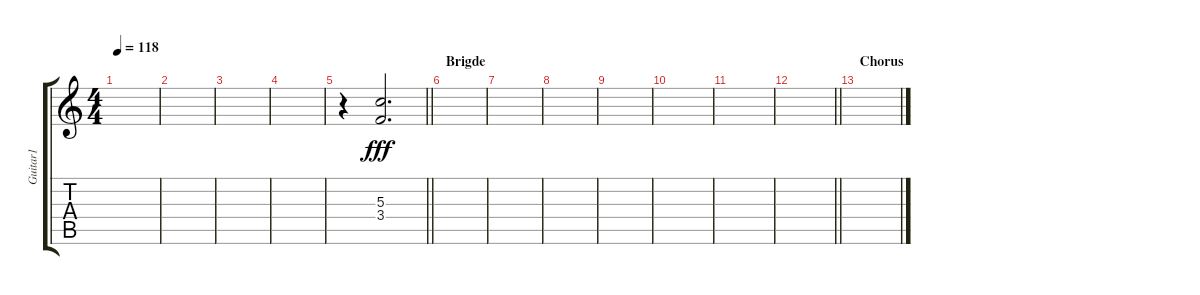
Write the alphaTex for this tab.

\track ("Guitar1" "Guitar1") {instrument distortionguitar}
\staff {score tabs}
\tuning (E4 B3 G3 D3 A2 E2) {hide}
\ts (4 4)
\tempo 118
\clef g2
\ks c
|
|
|
|
\barLineRight lightlight
r.4 (5.3 3.4).2{d dy fff} |
\section ("" "Brigde")
|
|
|
|
|
|
\barLineRight lightlight
|
\section ("" "Chorus")
